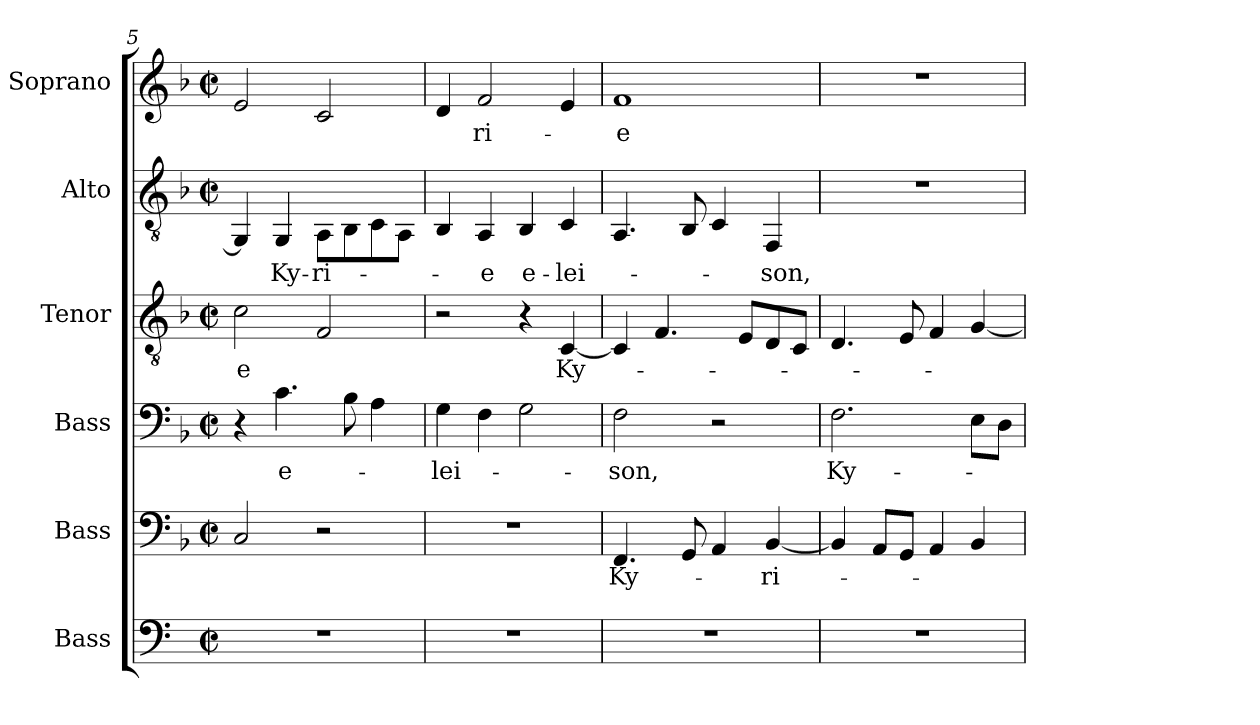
**kern	**kern	**text	**kern	**text	**kern	**text	**kern	**text	**kern	**text
*part6	*part5	*part5	*part4	*part4	*part3	*part3	*part2	*part2	*part1	*part1
*staff6	*staff5	*staff5	*staff4	*staff4	*staff3	*staff3	*staff2	*staff2	*staff1	*staff1
*I"Bass	*I"Bass	*	*I"Bass	*	*I"Tenor	*	*I"Alto	*	*I"Soprano	*
*I'B.	*I'B.	*	*I'B.	*	*I'T.	*	*I'A.	*	*I'S.	*
*clefF4	*clefF4	*	*clefF4	*	*clefGv2	*	*clefGv2	*	*clefG2	*
*	*	*	*	*	*ITrd7c12	*	*	*	*	*
*k[]	*k[b-]	*	*k[b-]	*	*k[b-]	*	*k[b-]	*	*k[b-]	*
*C:	*F:	*	*F:	*	*F:	*	*F:	*	*F:	*
*M2/2	*M2/2	*	*M2/2	*	*M2/2	*	*M2/2	*	*M2/2	*
*met(c|)	*met(c|)	*	*met(c|)	*	*met(c|)	*	*met(c|)	*	*met(c|)	*
=5	=5	=5	=5	=5	=5	=5	=5	=5	=5	=5
!	!	!	!	!	!	!LO:LY:b:color=#000000	!	!	!	!
1r	2Ci/	.	4r	.	2Ci\	-e	4GGi/]	.	2ei/	.
!	!	!	!	!LO:LY:b:color=#000000	!	!	!	!	!	!
!	!	!	!	!	!	!	!	!LO:LY:b:color=#000000	!	!
.	.	.	4.ci\	e-	.	.	4GGi/	Ky-	.	.
!	!	!	!	!	!	!	!	!LO:LY:b:color=#000000	!	!
.	2r	.	.	.	2FFi/	.	8AAi\L	-ri-	2ci/	.
.	.	.	8B-i\	.	.	.	8BB-i\	.	.	.
.	.	.	4Ai\	.	.	.	8Ci\	.	.	.
.	.	.	.	.	.	.	8AAi\J	.	.	.
!!LO:LB:g=z
=6	=6	=6	=6	=6	=6	=6	=6	=6	=6	=6
!	!	!	!	!LO:LY:b:color=#000000	!	!	!	!	!	!
1r	1r	.	4Gi\	-lei-	2r	.	4BB-i/	.	4di/	.
!	!	!	!	!	!	!	!	!LO:LY:b:color=#000000	!	!
!	!	!	!	!	!	!	!	!	!	!LO:LY:b:color=#000000
.	.	.	4Fi\	.	.	.	4AAi/	-e	2fi/	-ri-
!	!	!	!	!	!	!	!	!LO:LY:b:color=#000000	!	!
.	.	.	2Gi\	.	4r	.	4BB-i/	e-	.	.
!	!	!	!	!	!	!LO:LY:b:color=#000000	!	!	!	!
!	!	!	!	!	!	!	!	!LO:LY:b:color=#000000	!	!
.	.	.	.	.	[4CCi/	Ky-	4Ci/	-lei-	4ei/	.
=7	=7	=7	=7	=7	=7	=7	=7	=7	=7	=7
!	!	!LO:LY:b:color=#000000	!	!	!	!	!	!	!	!
!	!	!	!	!LO:LY:b:color=#000000	!	!	!	!	!	!
!	!	!	!	!	!	!	!	!	!	!LO:LY:b:color=#000000
1r	4.FFi/	Ky-	2Fi\	-son,	4CCi/]	.	4.AAi/	.	1fi	-e
.	.	.	.	.	4.FFi/	.	.	.	.	.
.	8GGi/	.	.	.	.	.	8BB-i/	.	.	.
.	4AAi/	.	2r	.	.	.	4Ci/	.	.	.
.	.	.	.	.	8EEi/L	.	.	.	.	.
!	!	!LO:LY:b:color=#000000	!	!	!	!	!	!	!	!
!	!	!	!	!	!	!	!	!LO:LY:b:color=#000000	!	!
.	[4BB-i/	-ri-	.	.	8DDi/	.	4FFi/	-son,	.	.
.	.	.	.	.	8CCi/J	.	.	.	.	.
=8	=8	=8	=8	=8	=8	=8	=8	=8	=8	=8
!	!	!	!	!LO:LY:b:color=#000000	!	!	!	!	!	!
1r	4BB-i/]	.	2.Fi\	Ky-	4.DDi/	.	1r	.	1r	.
.	8AAi/L	.	.	.	.	.	.	.	.	.
.	8GGi/J	.	.	.	8EEi/	.	.	.	.	.
.	4AAi/	.	.	.	4FFi/	.	.	.	.	.
.	4BB-i/	.	8Ei\L	.	[4GGi/	.	.	.	.	.
.	.	.	8Di\J	.	.	.	.	.	.	.
=	=	=	=	=	=	=	=	=	=	=
*-	*-	*-	*-	*-	*-	*-	*-	*-	*-	*-
